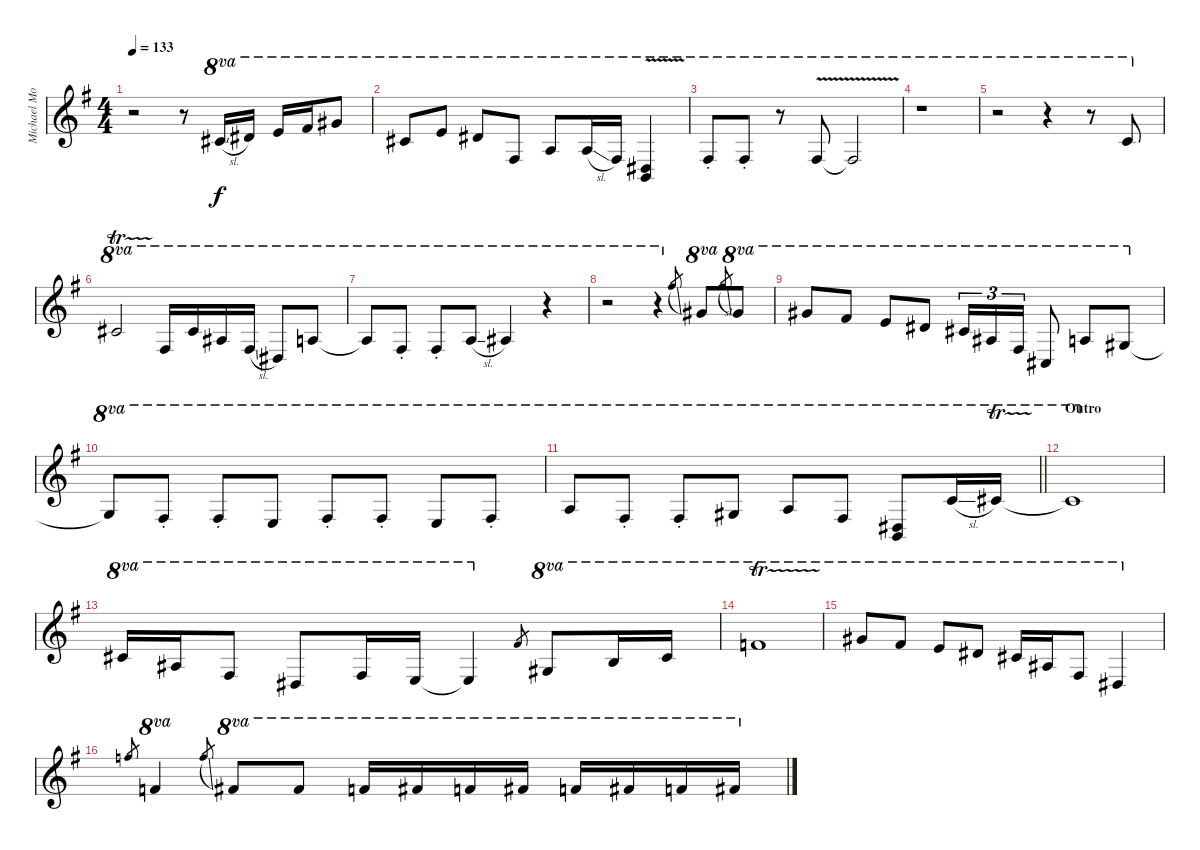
\track ("Michael Monroe - Harmonica" "Michael Mo") {instrument harmonica}
\staff {score}
\tuning (Eb4 Bb3 Gb3 Db3 Ab2 Eb2) {hide}
\ts (4 4)
\tempo 133
\clef g2
\ks g
r.2{dy mf} r.8 15.2{sl}.16{ot 8va dy f} 17.2.16{ot 8va} 13.1.16{ot 8va} 15.1.16{ot 8va} 17.1.8{ot 8va} |
15.2.8{ot 8va} 13.1.8{ot 8va} 12.1.8{ot 8va} 17.4.8{ot 8va} 20.4.8{ot 8va} 20.4{sl}.16{ot 8va} 17.4.16{ot 8va} (14.4{v} 15.5{v}).4{ot 8va} |
17.4{st}.8{ot 8va} 17.4{st}.8{ot 8va} r.8{ot 8va} 17.4{v}.8{ot 8va} 17.4{t}.2{ot 8va} |
r.1{ot 8va} |
r.2{ot 8va} r.4{ot 8va} r.8{ot 8va} 18.3.8{ot 8va} |
10.1{tr (13 32)}.2{ot 8va} 12.3.16{ot 8va} 15.2.16{ot 8va} 12.2.16{ot 8va} 12.3{sl}.16{ot 8va} 9.3.8{ot 8va} 15.3.8{ot 8va} |
15.3{t}.8{ot 8va} 12.3{st}.8{ot 8va} 12.3{st}.8{ot 8va} 15.3{sl}.8{ot 8va} 16.3.4{ot 8va} r.4{ot 8va} |
r.2{ot 8va} r.4{ot 8va} 15.1{sl}.8{gr} 17.1.8{ot 8va} 15.1{sl}.8{gr} 17.1.8{ot 8va} |
17.1.8{ot 8va} 15.1.8{ot 8va} 13.1.8{ot 8va} 12.1.8{ot 8va} 10.1.16{tu (3 2) ot 8va} 12.2.16{tu (3 2) ot 8va} 12.3.16{tu (3 2) ot 8va} 12.4.8{ot 8va} 15.3.8{ot 8va} 14.3.8{ot 8va} |
14.3{t}.8{ot 8va} 12.3{st}.8{ot 8va} 12.3{st}.8{ot 8va} 10.3.8{ot 8va} 12.3{st}.8{ot 8va} 12.3{st}.8{ot 8va} 10.3.8{ot 8va} 12.3{st}.8{ot 8va} |
\barLineRight lightlight
15.3.8{ot 8va} 12.3{st}.8{ot 8va} 12.3{st}.8{ot 8va} 14.3.8{ot 8va} 15.3.8{ot 8va} 12.3.8{ot 8va} (9.3 10.4).8{ot 8va} 14.2{sl}.16{ot 8va} 15.2{tr (14 32)}.16{ot 8va} |
\section ("" "Outro")
15.2{t}.1{ot 8va} |
15.2.16{ot 8va} 12.2.16{ot 8va} 12.3.8{ot 8va} 14.4.8{ot 8va} 12.3.16{ot 8va} 10.3.16{ot 8va} 10.3{t}.4{ot 8va} 12.3.8{gr} 14.3.8{ot 8va} 13.2.16{ot 8va} 15.2.16{ot 8va} |
19.2{tr (15 32)}.1{ot 8va} |
22.2.8{ot 8va} 20.2.8{ot 8va} 18.2.8{ot 8va} 17.2.8{ot 8va} 15.2.16{ot 8va} 16.3.16{ot 8va} 17.4.8{ot 8va} 19.5.4{ot 8va} |
19.2.8{gr} 19.2.4{ot 8va} 19.2{sl}.8{gr} 20.2.8{ot 8va} 20.2.8{ot 8va} 19.2.16{ot 8va} 20.2.16{ot 8va} 19.2.16{ot 8va} 20.2.16{ot 8va} 19.2.16{ot 8va} 20.2.16{ot 8va} 19.2.16{ot 8va} 20.2.16{ot 8va}
